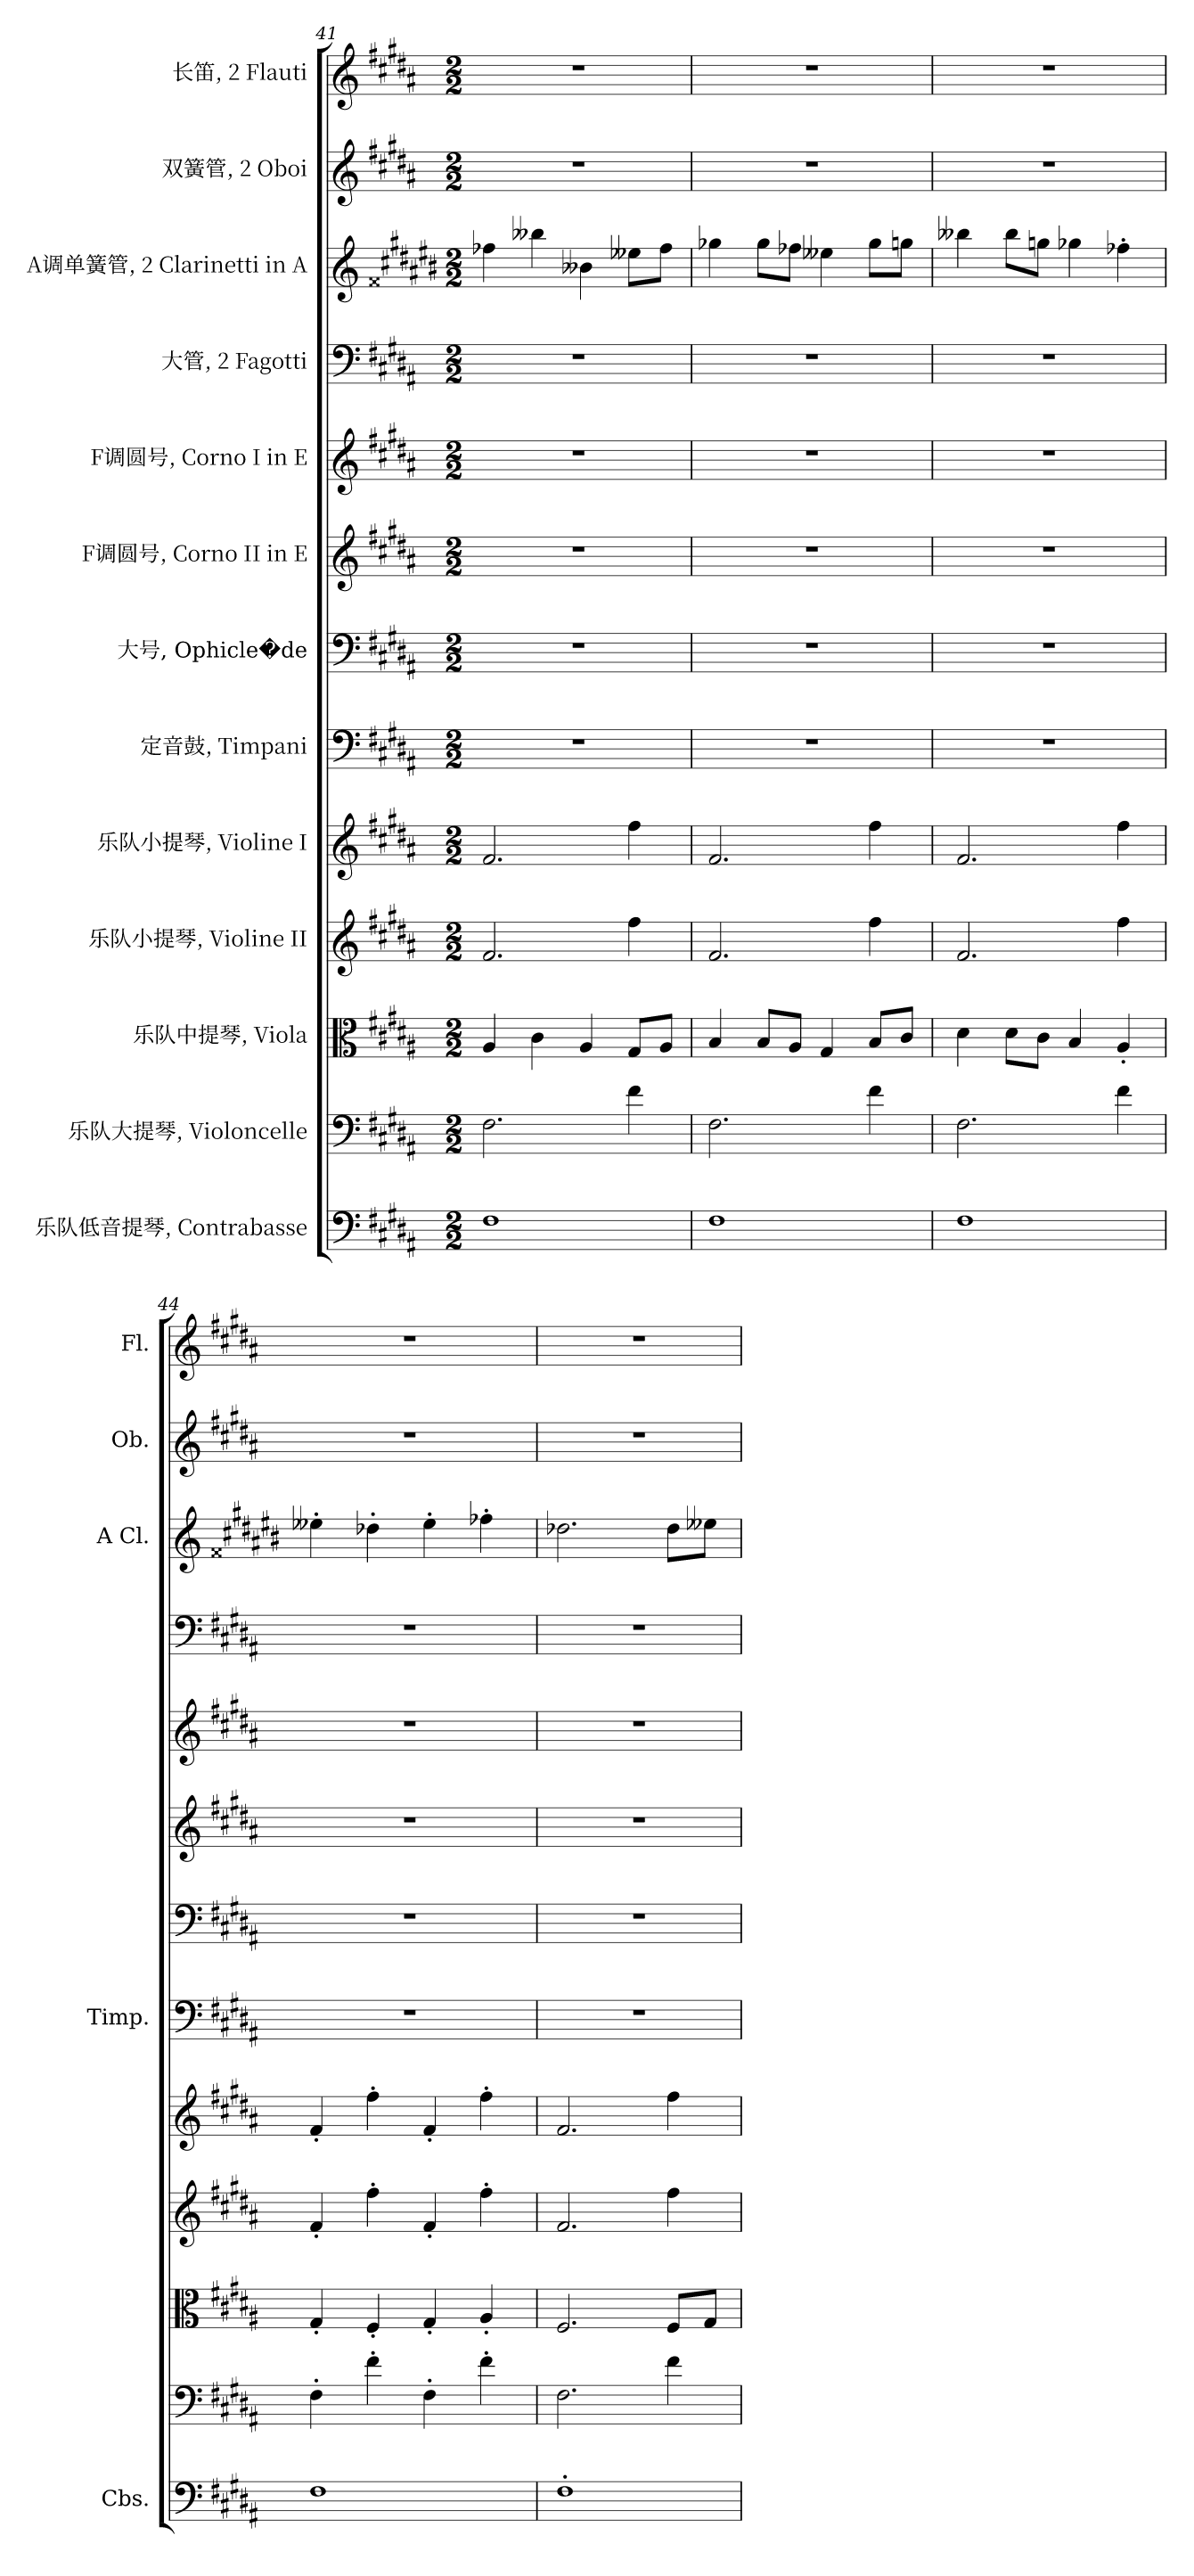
**kern	**kern	**kern	**kern	**kern	**kern	**kern	**kern	**kern	**kern	**kern	**kern	**kern
*part13	*part12	*part11	*part10	*part9	*part8	*part7	*part6	*part5	*part4	*part3	*part2	*part1
*staff13	*staff12	*staff11	*staff10	*staff9	*staff8	*staff7	*staff6	*staff5	*staff4	*staff3	*staff2	*staff1
*I"乐队低音提琴, Contrabasse	*I"乐队大提琴, Violoncelle	*I"乐队中提琴, Viola	*I"乐队小提琴, Violine II	*I"乐队小提琴, Violine I	*I"定音鼓, Timpani	*I"大号, Ophicle�de	*I"F调圆号, Corno II in E	*I"F调圆号, Corno I in E	*I"大管, 2 Fagotti	*I"A调单簧管, 2 Clarinetti in A	*I"双簧管, 2 Oboi	*I"长笛, 2 Flauti
*I'Cbs.	*	*	*	*	*I'Timp.	*	*	*	*	*I'A Cl.	*I'Ob.	*I'Fl.
*clefF4	*clefF4	*clefC3	*clefG2	*clefG2	*clefF4	*clefF4	*clefG2	*clefG2	*clefF4	*clefG2	*clefG2	*clefG2
*ITrd7c12	*	*	*	*	*	*	*ITrd4c7	*ITrd4c7	*	*ITrd2c3	*	*
*k[f#c#g#d#a#]	*k[f#c#g#d#a#]	*k[f#c#g#d#a#]	*k[f#c#g#d#a#]	*k[f#c#g#d#a#]	*k[f#c#g#d#a#]	*k[f#c#g#d#a#]	*k[f#c#g#d#]	*k[f#c#g#d#]	*k[f#c#g#d#a#]	*k[f##c#g#d#a#e#b#]	*k[f#c#g#d#a#]	*k[f#c#g#d#a#]
*M2/2	*M2/2	*M2/2	*M2/2	*M2/2	*M2/2	*M2/2	*M2/2	*M2/2	*M2/2	*M2/2	*M2/2	*M2/2
*MM253	*MM253	*MM253	*MM253	*MM253	*MM253	*MM253	*MM253	*MM253	*MM253	*MM253	*MM253	*MM253
=41	=41	=41	=41	=41	=41	=41	=41	=41	=41	=41	=41	=41
1FF#	2.F#\	4A#/	2.f#/	2.f#/	1r	1r	1r	1r	1r	4dd-X\	1r	1r
.	.	4c#\	.	.	.	.	.	.	.	4gg-X\	.	.
.	.	4A#/	.	.	.	.	.	.	.	4g-X\	.	.
.	4f#\	8G#/L	4ff#\	4ff#\	.	.	.	.	.	8cc-X\L	.	.
.	.	8A#/J	.	.	.	.	.	.	.	8dd-\J	.	.
=42	=42	=42	=42	=42	=42	=42	=42	=42	=42	=42	=42	=42
*	*	*	*	*	*	*	*	*	*	*	*	*MM253
1FF#	2.F#\	4B/	2.f#/	2.f#/	1r	1r	1r	1r	1r	4ee-X\	1r	1r
.	.	8B/L	.	.	.	.	.	.	.	8ee-\L	.	.
.	.	8A#/J	.	.	.	.	.	.	.	8dd-X\J	.	.
.	.	4G#/	.	.	.	.	.	.	.	4cc-X\	.	.
.	4f#\	8B/L	4ff#\	4ff#\	.	.	.	.	.	8ee-\L	.	.
.	.	8c#/J	.	.	.	.	.	.	.	8een\J	.	.
!!LO:PB:g=z
=43	=43	=43	=43	=43	=43	=43	=43	=43	=43	=43	=43	=43
*	*	*	*	*	*	*	*	*	*	*	*	*MM253
1FF#	2.F#\	4d#\	2.f#/	2.f#/	1r	1r	1r	1r	1r	4gg-X\	1r	1r
.	.	8d#\L	.	.	.	.	.	.	.	8gg-\L	.	.
.	.	8c#\J	.	.	.	.	.	.	.	8een\J	.	.
.	.	4B/	.	.	.	.	.	.	.	4ee-X\	.	.
.	4f#\	4A#'/	4ff#\	4ff#\	.	.	.	.	.	4dd-X'\	.	.
=44	=44	=44	=44	=44	=44	=44	=44	=44	=44	=44	=44	=44
*	*	*	*	*	*	*	*	*	*	*	*	*MM253
1FF#	4F#'\	4G#'/	4f#'/	4f#'/	1r	1r	1r	1r	1r	4cc-X'\	1r	1r
.	4f#'\	4F#'/	4ff#'\	4ff#'\	.	.	.	.	.	4b-X'\	.	.
.	4F#'\	4G#'/	4f#'/	4f#'/	.	.	.	.	.	4cc-'\	.	.
.	4f#'\	4A#'/	4ff#'\	4ff#'\	.	.	.	.	.	4dd-X'\	.	.
=45	=45	=45	=45	=45	=45	=45	=45	=45	=45	=45	=45	=45
*	*	*	*	*	*	*	*	*	*	*	*	*MM253
1FF#'	2.F#\	2.F#/	2.f#/	2.f#/	1r	1r	1r	1r	1r	2.b-X\	1r	1r
.	4f#\	8F#/L	4ff#\	4ff#\	.	.	.	.	.	8b-\L	.	.
.	.	8G#/J	.	.	.	.	.	.	.	8cc-X\J	.	.
=	=	=	=	=	=	=	=	=	=	=	=	=
*-	*-	*-	*-	*-	*-	*-	*-	*-	*-	*-	*-	*-
